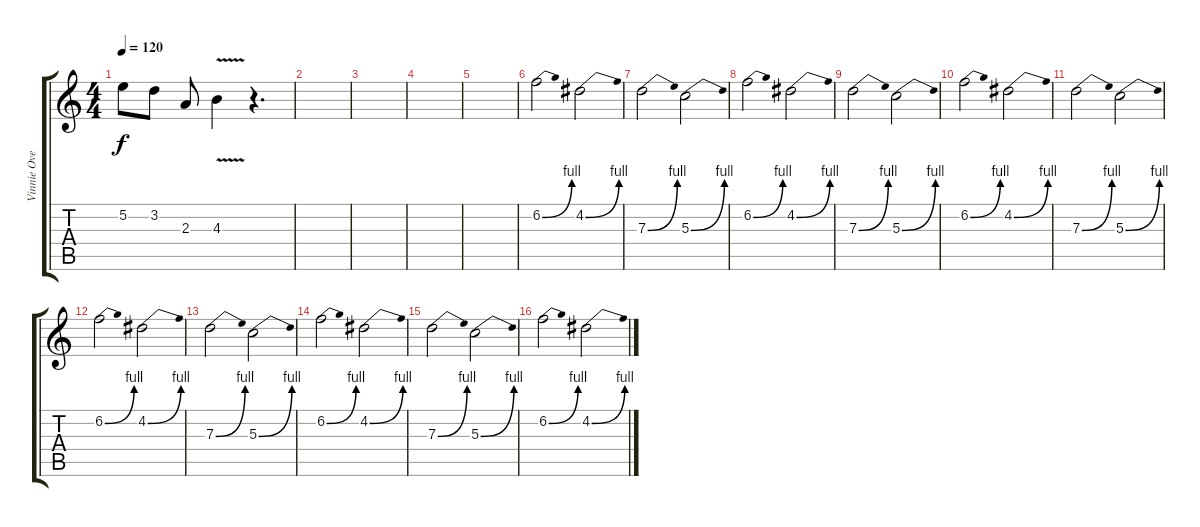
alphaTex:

\track ("Vinnie Overdubs" "Vinnie Ove") {instrument distortionguitar}
\staff {score tabs}
\tuning (E4 B3 G3 D3 A2 E2) {hide}
\ts (4 4)
\tempo 120
\clef g2
\ks c
5.2.8{dy f} 3.2.8 2.3.8 4.3{v}.4 r.4{d} |
|
|
|
|
6.2{be (bend 0 0 60 4)}.2 4.2{be (bend 0 0 60 4)}.2 |
7.3{be (bend 0 0 60 4)}.2 5.3{be (bend 0 0 60 4)}.2 |
6.2{be (bend 0 0 60 4)}.2 4.2{be (bend 0 0 60 4)}.2 |
7.3{be (bend 0 0 60 4)}.2 5.3{be (bend 0 0 60 4)}.2 |
6.2{be (bend 0 0 60 4)}.2 4.2{be (bend 0 0 60 4)}.2 |
7.3{be (bend 0 0 60 4)}.2 5.3{be (bend 0 0 60 4)}.2 |
6.2{be (bend 0 0 60 4)}.2 4.2{be (bend 0 0 60 4)}.2 |
7.3{be (bend 0 0 60 4)}.2 5.3{be (bend 0 0 60 4)}.2 |
6.2{be (bend 0 0 60 4)}.2 4.2{be (bend 0 0 60 4)}.2 |
7.3{be (bend 0 0 60 4)}.2 5.3{be (bend 0 0 60 4)}.2 |
6.2{be (bend 0 0 60 4)}.2 4.2{be (bend 0 0 60 4)}.2
